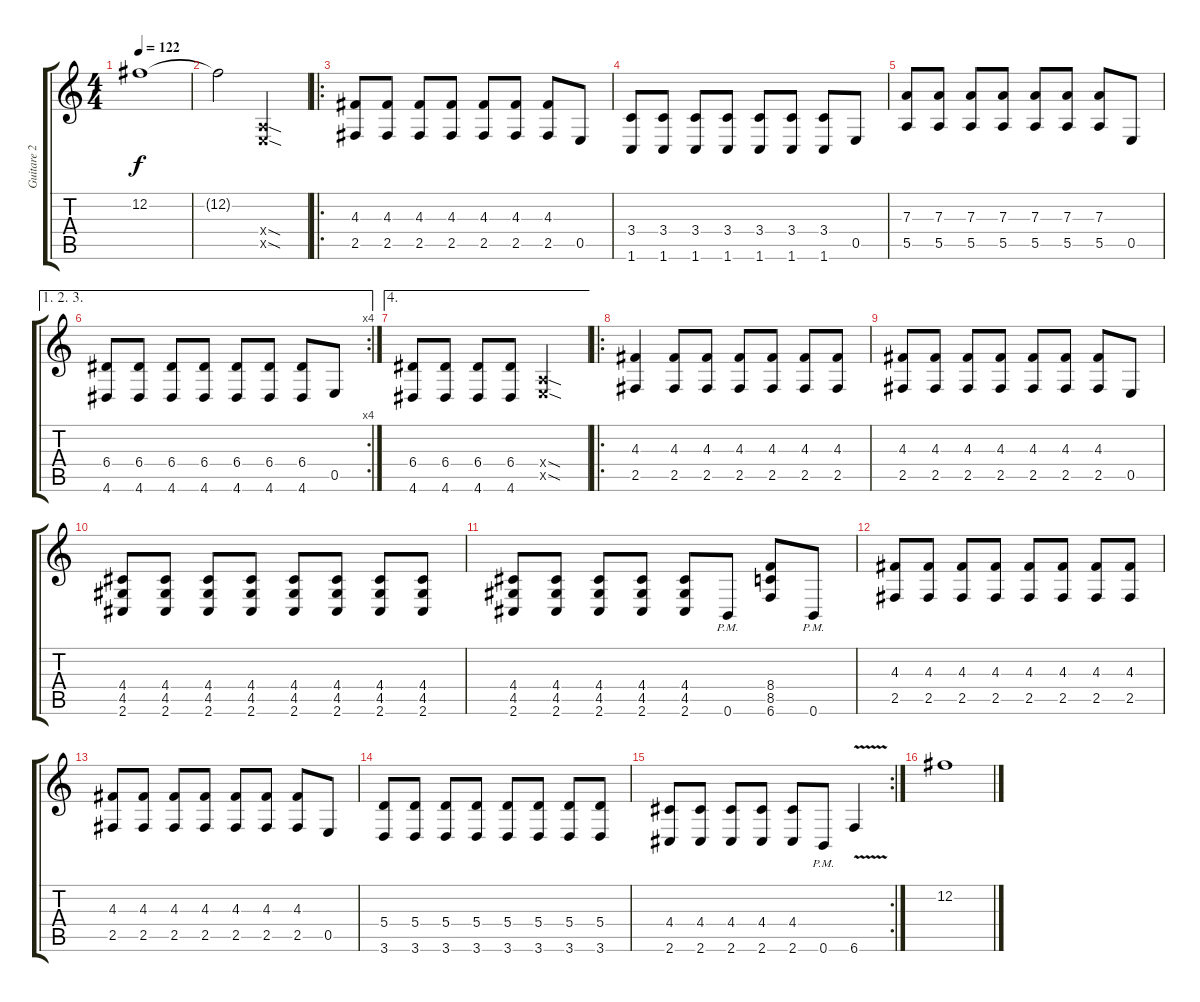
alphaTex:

\track ("Guitare 2" "Guitare 2") {instrument distortionguitar}
\staff {score tabs}
\tuning (B3 Gb3 D3 A2 E2 B1) {hide}
\ts (4 4)
\tempo 122
\clef g2
\ks c
12.2.1{dy f} |
12.2{t}.2 (0.4{sod x} 0.5{sod x}).2 |
\ro
(4.3 2.5).8 (4.3 2.5).8 (4.3 2.5).8 (4.3 2.5).8 (4.3 2.5).8 (4.3 2.5).8 (4.3 2.5).8 0.5.8 |
(3.4 1.6).8 (3.4 1.6).8 (3.4 1.6).8 (3.4 1.6).8 (3.4 1.6).8 (3.4 1.6).8 (3.4 1.6).8 0.5.8 |
(7.3 5.5).8 (7.3 5.5).8 (7.3 5.5).8 (7.3 5.5).8 (7.3 5.5).8 (7.3 5.5).8 (7.3 5.5).8 0.5.8 |
\ae (1 2 3)
\rc 4
(6.4 4.6).8 (6.4 4.6).8 (6.4 4.6).8 (6.4 4.6).8 (6.4 4.6).8 (6.4 4.6).8 (6.4 4.6).8 0.5.8 |
\ae 4
(6.4 4.6).8 (6.4 4.6).8 (6.4 4.6).8 (6.4 4.6).8 (0.4{sod x} 0.5{sod x}).2 |
\ro
(4.3 2.5).4 (4.3 2.5).8 (4.3 2.5).8 (4.3 2.5).8 (4.3 2.5).8 (4.3 2.5).8 (4.3 2.5).8 |
(4.3 2.5).8 (4.3 2.5).8 (4.3 2.5).8 (4.3 2.5).8 (4.3 2.5).8 (4.3 2.5).8 (4.3 2.5).8 0.5.8 |
(4.4 4.5 2.6).8 (4.4 4.5 2.6).8 (4.4 4.5 2.6).8 (4.4 4.5 2.6).8 (4.4 4.5 2.6).8 (4.4 4.5 2.6).8 (4.4 4.5 2.6).8 (4.4 4.5 2.6).8 |
(4.4 4.5 2.6).8 (4.4 4.5 2.6).8 (4.4 4.5 2.6).8 (4.4 4.5 2.6).8 (4.4 4.5 2.6).8 0.6{pm}.8 (8.4 8.5 6.6).8 0.6{pm}.8 |
(4.3 2.5).8 (4.3 2.5).8 (4.3 2.5).8 (4.3 2.5).8 (4.3 2.5).8 (4.3 2.5).8 (4.3 2.5).8 (4.3 2.5).8 |
(4.3 2.5).8 (4.3 2.5).8 (4.3 2.5).8 (4.3 2.5).8 (4.3 2.5).8 (4.3 2.5).8 (4.3 2.5).8 0.5.8 |
(5.4 3.6).8 (5.4 3.6).8 (5.4 3.6).8 (5.4 3.6).8 (5.4 3.6).8 (5.4 3.6).8 (5.4 3.6).8 (5.4 3.6).8 |
\rc 2
(4.4 2.6).8 (4.4 2.6).8 (4.4 2.6).8 (4.4 2.6).8 (4.4 2.6).8 0.6{pm}.8 6.6{v}.4 |
12.2.1
